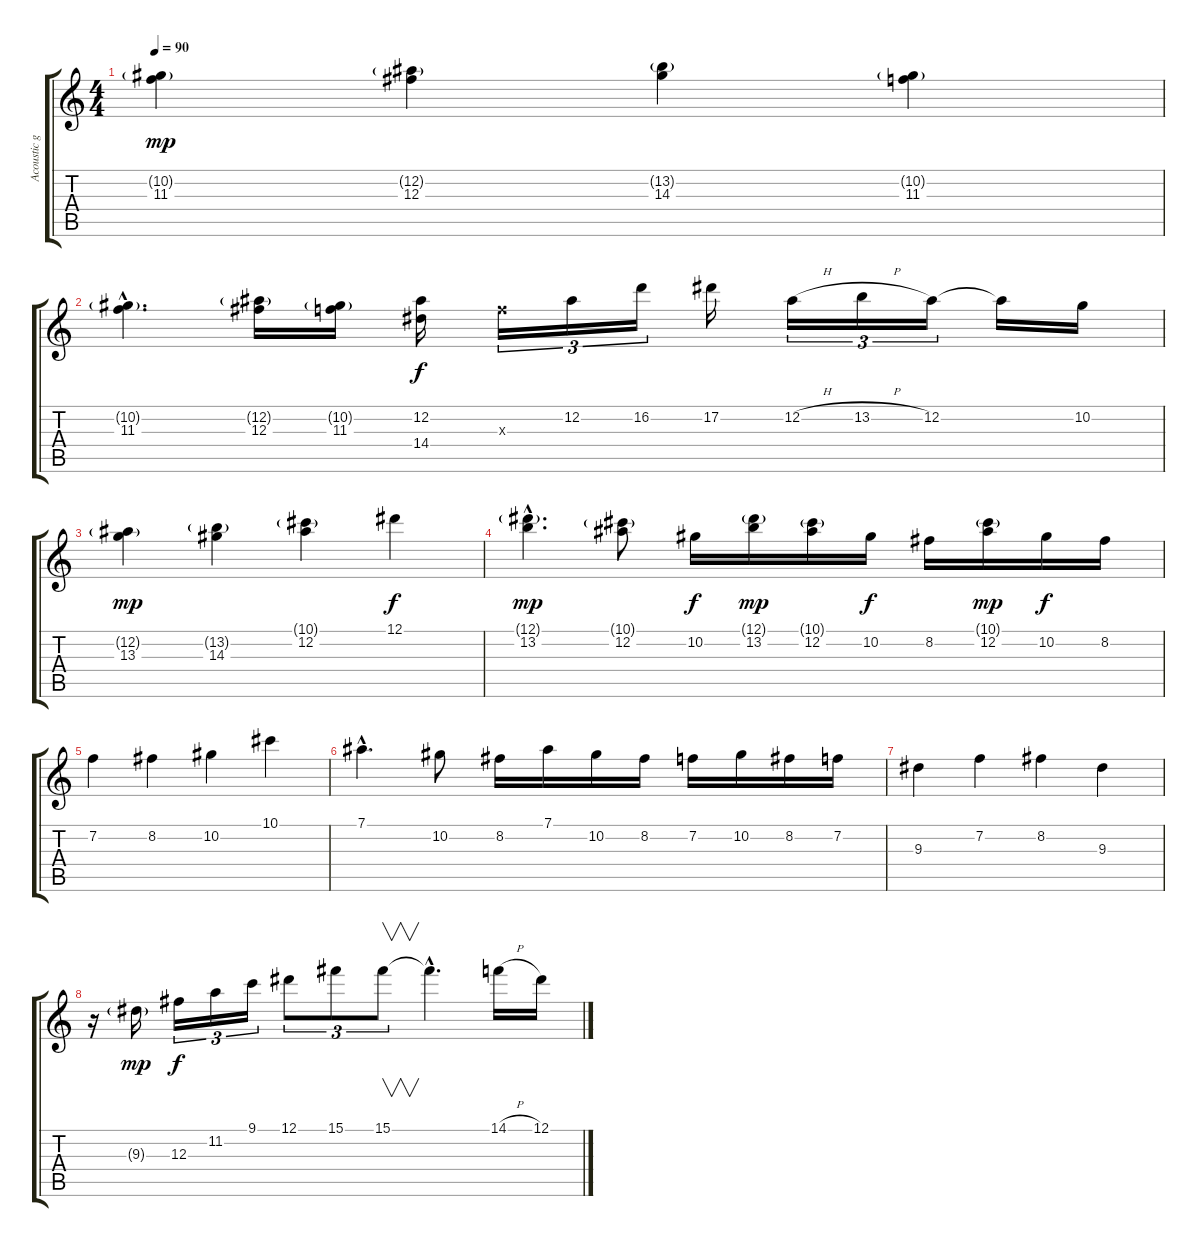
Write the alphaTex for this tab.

\track ("Acoustic gtr 1" "Acoustic g") {instrument acousticguitarsteel}
\staff {score tabs}
\tuning (Eb4 Bb3 Gb3 Db3 Ab2 Eb2) {hide}
\ts (4 4)
\tempo 90
\clef g2
\ks c
(10.2{g} 11.3).4{dy mp} (12.2{g} 12.3).4 (13.2{g} 14.3).4 (10.2{g} 11.3).4 |
(10.2{g hac} 11.3{hac}).4{d} (12.2{g} 12.3).16 (10.2{g} 11.3).16 (12.2 14.4).16{dy f} 11.3{x}.16{tu (3 2)} 12.2.16{tu (3 2)} 16.2.16{tu (3 2)} 17.2.16 12.2{h}.16{tu (3 2)} 13.2{h}.16{tu (3 2)} 12.2.16{tu (3 2)} 12.2{t}.16 10.2.16 |
(12.2{g} 13.3).4{dy mp} (13.2{g} 14.3).4 (10.1{g} 12.2).4 12.1.4{dy f} |
(12.1{g hac} 13.2{hac}).4{d dy mp} (10.1{g} 12.2).8 10.2.16{dy f} (12.1{g} 13.2).16{dy mp} (10.1{g} 12.2).16 10.2.16{dy f} 8.2.16 (10.1{g} 12.2).16{dy mp} 10.2.16{dy f} 8.2.16 |
7.2.4 8.2.4 10.2.4 10.1.4 |
7.1{hac}.4{d} 10.2.8 8.2.16 7.1.16 10.2.16 8.2.16 7.2.16 10.2.16 8.2.16 7.2.16 |
9.3.4 7.2.4 8.2.4 9.3.4 |
r.16 9.3{g}.16{dy mp} 12.3.16{tu (3 2) dy f} 11.2.16{tu (3 2)} 9.1.16{tu (3 2)} 12.1.8{tu (3 2)} 15.1.8{tu (3 2)} 15.1.8{v tu (3 2)} 15.1{hac t}.4{d} 14.1{h}.16 12.1.16
